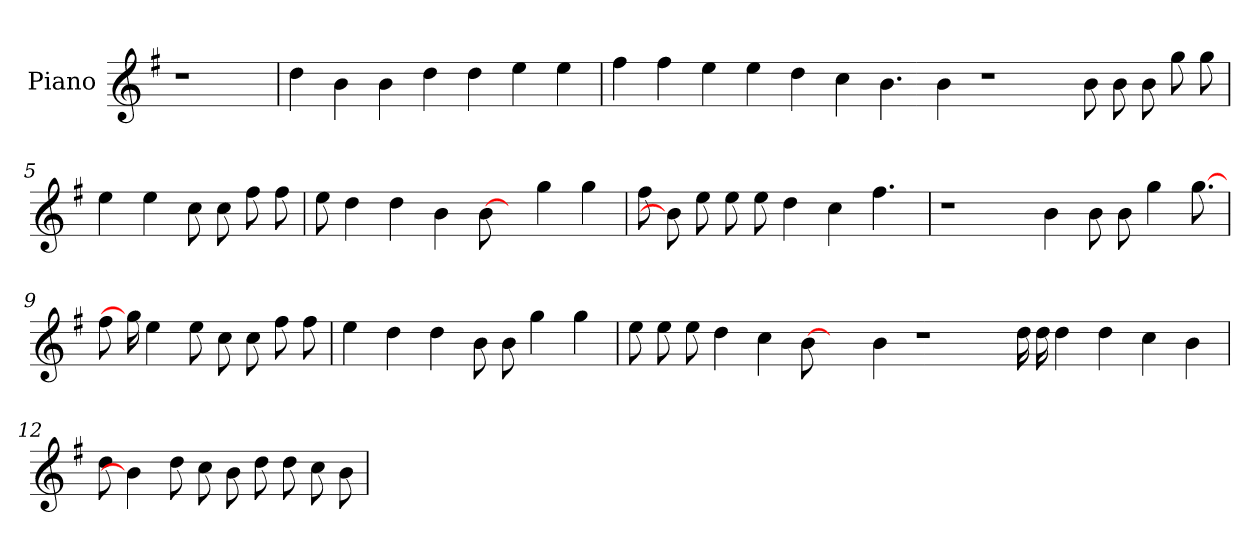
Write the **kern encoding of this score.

**kern
*part1
*staff1
*I"Piano
*I'Pno
*clefG2
*k[f#]
=1
1r
=2
1r
=3
4dd\
4b\
4b\
4dd\
4dd\
4ee\
4ee\
=4
4ff#\
4ff#\
4ee\
4ee\
4dd\
4cc\
4.b\
4b\
1r
8b\
8b\
8b\
8gg\
8gg\
!!LO:LB:g=z
=5
4ee\
4ee\
8cc\
8cc\
8ff#\
8ff#\
=6
8ee\
4dd\
4dd\
4b\
[8b\
8ryy
4gg\
4gg\
=7
8ff#\
8b\]
8ee\
8ee\
8ee\
4dd\
4cc\
4.ff#\
!!LO:LB:g=z
=8
1r
4b\
8b\
8b\
4gg\
[8.gg\
=9
8ff#\
16gg\]
4ee\
8ee\
8cc\
8cc\
8ff#\
8ff#\
=10
4ee\
4dd\
4dd\
8b\
8b\
4gg\
4gg\
!!LO:LB:g=z
=11
8ee\
8ee\
8ee\
4dd\
4cc\
[8b\
4ryy
4b\
1r
16dd\
16dd\
4dd\
4dd\
4cc\
4b\
=12
8dd\
4b\]
8dd\
8cc\
8b\
8dd\
8dd\
8cc\
8b\
=
*-
